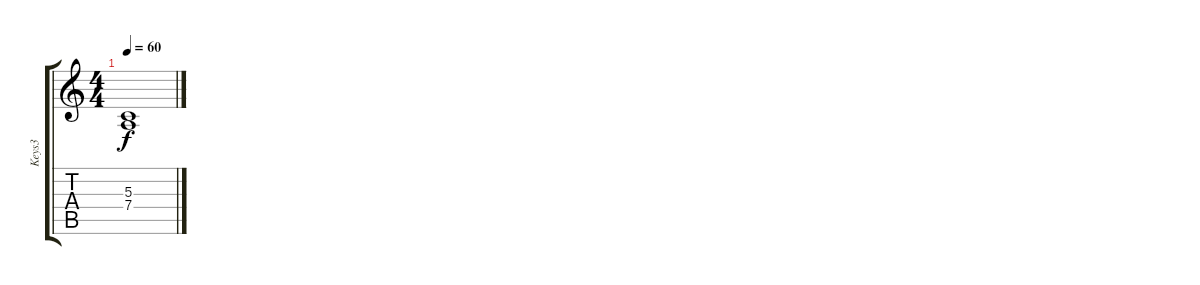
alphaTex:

\track ("Keys3" "Keys3") {instrument stringensemble1}
\staff {score tabs}
\tuning (E4 B3 G3 D3 A2 D2) {hide}
\ts (4 4)
\tempo 60
\clef g2
\ks c
(5.3{t} 7.4{t}).1{dy f}
